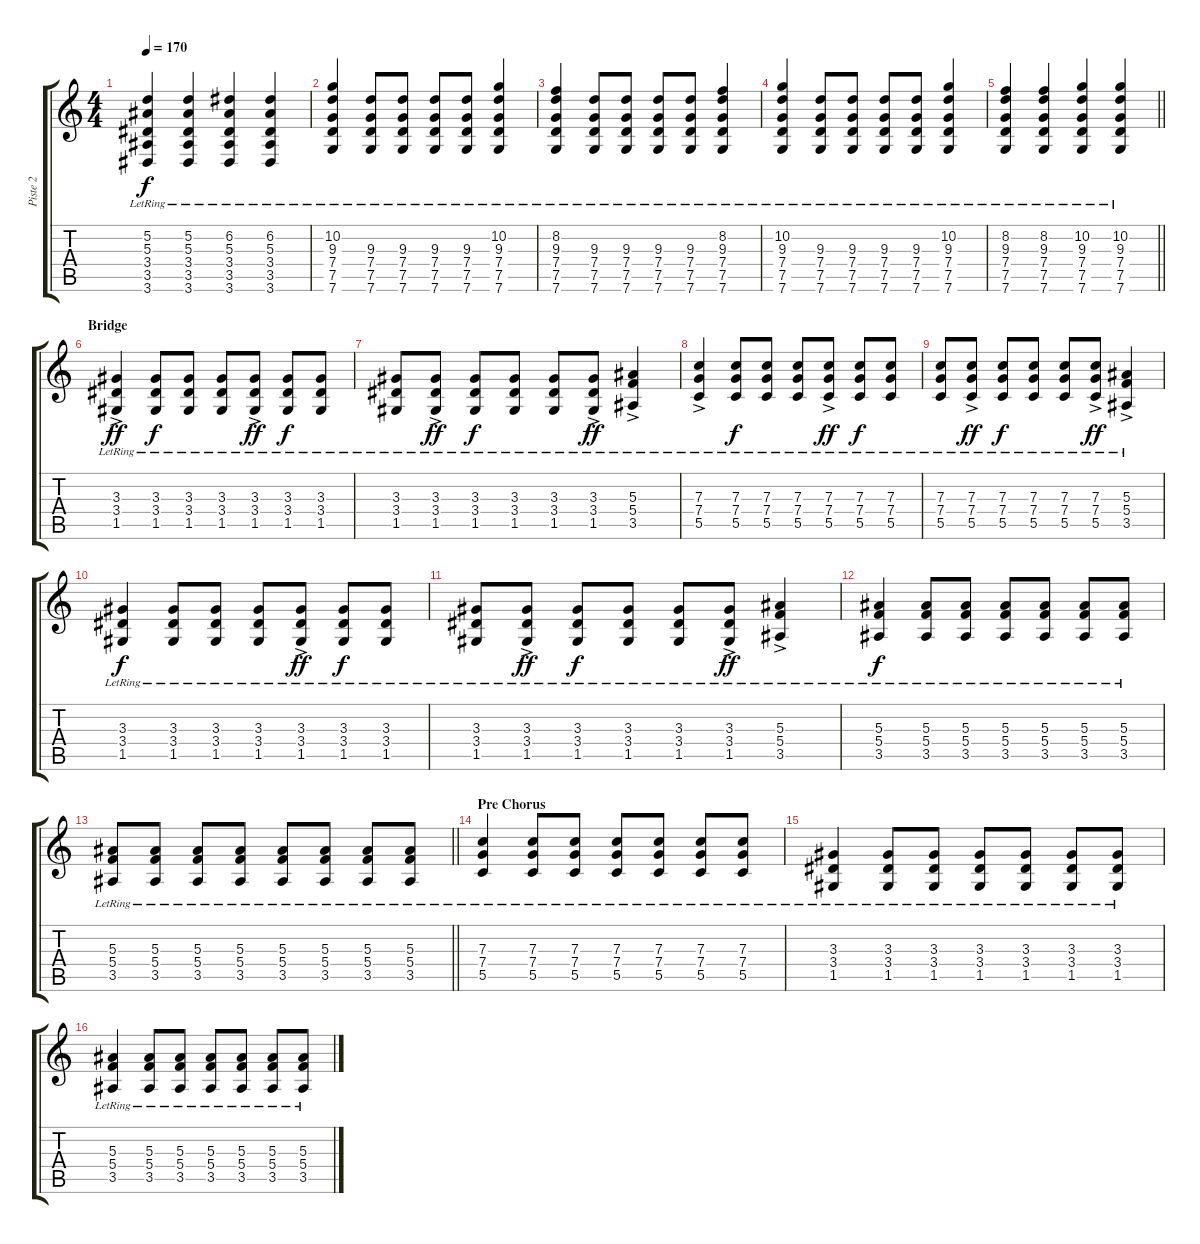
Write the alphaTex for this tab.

\track ("Piste 2" "Piste 2") {instrument acousticguitarsteel}
\staff {score tabs}
\tuning (D4 A3 F3 C3 G2 C2) {hide}
\ts (4 4)
\tempo 170
\clef g2
\ks c
(5.2{lr} 5.3{lr} 3.4{lr} 3.5{lr} 3.6{lr}).4{dy f} (5.2{lr} 5.3{lr} 3.4{lr} 3.5{lr} 3.6{lr}).4 (6.2{lr} 5.3{lr} 3.4{lr} 3.5{lr} 3.6{lr}).4 (6.2{lr} 5.3{lr} 3.4{lr} 3.5{lr} 3.6{lr}).4 |
(10.2{lr} 9.3{lr} 7.4{lr} 7.5{lr} 7.6{lr}).4 (9.3{lr} 7.4{lr} 7.5{lr} 7.6{lr}).8 (9.3{lr} 7.4{lr} 7.5{lr} 7.6{lr}).8 (9.3{lr} 7.4{lr} 7.5{lr} 7.6{lr}).8 (9.3{lr} 7.4{lr} 7.5{lr} 7.6{lr}).8 (10.2{lr} 9.3{lr} 7.4{lr} 7.5{lr} 7.6{lr}).4 |
(8.2{lr} 9.3{lr} 7.4{lr} 7.5{lr} 7.6{lr}).4 (9.3{lr} 7.4{lr} 7.5{lr} 7.6{lr}).8 (9.3{lr} 7.4{lr} 7.5{lr} 7.6{lr}).8 (9.3{lr} 7.4{lr} 7.5{lr} 7.6{lr}).8 (9.3{lr} 7.4{lr} 7.5{lr} 7.6{lr}).8 (8.2{lr} 9.3{lr} 7.4{lr} 7.5{lr} 7.6{lr}).4 |
(10.2{lr} 9.3{lr} 7.4{lr} 7.5{lr} 7.6{lr}).4 (9.3{lr} 7.4{lr} 7.5{lr} 7.6{lr}).8 (9.3{lr} 7.4{lr} 7.5{lr} 7.6{lr}).8 (9.3{lr} 7.4{lr} 7.5{lr} 7.6{lr}).8 (9.3{lr} 7.4{lr} 7.5{lr} 7.6{lr}).8 (10.2{lr} 9.3{lr} 7.4{lr} 7.5{lr} 7.6{lr}).4 |
\barLineRight lightlight
(8.2{lr} 9.3{lr} 7.4{lr} 7.5{lr} 7.6{lr}).4 (8.2{lr} 9.3{lr} 7.4{lr} 7.5{lr} 7.6{lr}).4 (10.2{lr} 9.3{lr} 7.4{lr} 7.5{lr} 7.6{lr}).4 (10.2{lr} 9.3{lr} 7.4{lr} 7.5{lr} 7.6{lr}).4 |
\section ("" "Bridge")
(3.3{ac lr} 3.4{lr} 1.5{lr}).4{dy ff} (3.3{lr} 3.4{lr} 1.5{lr}).8{dy f} (3.3{lr} 3.4{lr} 1.5{lr}).8 (3.3{lr} 3.4{lr} 1.5{lr}).8 (3.3{ac lr} 3.4{lr} 1.5{lr}).8{dy ff} (3.3{lr} 3.4{lr} 1.5{lr}).8{dy f} (3.3{lr} 3.4{lr} 1.5{lr}).8 |
(3.3{lr} 3.4{lr} 1.5{lr}).8 (3.3{ac lr} 3.4{lr} 1.5{lr}).8{dy ff} (3.3{lr} 3.4{lr} 1.5{lr}).8{dy f} (3.3{lr} 3.4{lr} 1.5{lr}).8 (3.3{lr} 3.4{lr} 1.5{lr}).8 (3.3{ac lr} 3.4{lr} 1.5{lr}).8{dy ff} (5.3{ac lr} 5.4{lr} 3.5{lr}).4 |
(7.3{ac lr} 7.4{lr} 5.5{lr}).4 (7.3{lr} 7.4{lr} 5.5{lr}).8{dy f} (7.3{lr} 7.4{lr} 5.5{lr}).8 (7.3{lr} 7.4{lr} 5.5{lr}).8 (7.3{ac lr} 7.4{lr} 5.5{lr}).8{dy ff} (7.3{lr} 7.4{lr} 5.5{lr}).8{dy f} (7.3{lr} 7.4{lr} 5.5{lr}).8 |
(7.3 7.4 5.5{lr}).8 (7.3{ac lr} 7.4{lr} 5.5{lr}).8{dy ff} (7.3{lr} 7.4{lr} 5.5{lr}).8{dy f} (7.3{lr} 7.4{lr} 5.5{lr}).8 (7.3{lr} 7.4{lr} 5.5{lr}).8 (7.3{ac lr} 7.4 5.5).8{dy ff} (5.3 5.4 3.5{ac lr}).4 |
(3.3{lr} 3.4{lr} 1.5{lr}).4{dy f} (3.3{lr} 3.4{lr} 1.5{lr}).8 (3.3{lr} 3.4{lr} 1.5{lr}).8 (3.3{lr} 3.4{lr} 1.5{lr}).8 (3.3{ac lr} 3.4{lr} 1.5{lr}).8{dy ff} (3.3{lr} 3.4{lr} 1.5{lr}).8{dy f} (3.3{lr} 3.4{lr} 1.5{lr}).8 |
(3.3{lr} 3.4{lr} 1.5{lr}).8 (3.3{ac lr} 3.4{lr} 1.5{lr}).8{dy ff} (3.3{lr} 3.4{lr} 1.5{lr}).8{dy f} (3.3{lr} 3.4{lr} 1.5{lr}).8 (3.3{lr} 3.4{lr} 1.5{lr}).8 (3.3{ac lr} 3.4{lr} 1.5{lr}).8{dy ff} (5.3{ac lr} 5.4{lr} 3.5{lr}).4 |
(5.3{lr} 5.4{lr} 3.5{lr}).4{dy f} (5.3{lr} 5.4{lr} 3.5{lr}).8 (5.3{lr} 5.4{lr} 3.5{lr}).8 (5.3{lr} 5.4{lr} 3.5{lr}).8 (5.3{lr} 5.4{lr} 3.5{lr}).8 (5.3{lr} 5.4{lr} 3.5{lr}).8 (5.3{lr} 5.4{lr} 3.5{lr}).8 |
\barLineRight lightlight
(5.3{lr} 5.4{lr} 3.5{lr}).8 (5.3{lr} 5.4{lr} 3.5{lr}).8 (5.3{lr} 5.4{lr} 3.5{lr}).8 (5.3{lr} 5.4{lr} 3.5{lr}).8 (5.3{lr} 5.4{lr} 3.5{lr}).8 (5.3{lr} 5.4{lr} 3.5{lr}).8 (5.3{lr} 5.4{lr} 3.5{lr}).8 (5.3{lr} 5.4{lr} 3.5{lr}).8 |
\section ("" "Pre Chorus")
(7.3{lr} 7.4{lr} 5.5{lr}).4 (7.3{lr} 7.4{lr} 5.5{lr}).8 (7.3{lr} 7.4{lr} 5.5{lr}).8 (7.3{lr} 7.4{lr} 5.5{lr}).8 (7.3{lr} 7.4{lr} 5.5{lr}).8 (7.3{lr} 7.4{lr} 5.5{lr}).8 (7.3{lr} 7.4{lr} 5.5{lr}).8 |
(3.3{lr} 3.4{lr} 1.5{lr}).4 (3.3{lr} 3.4{lr} 1.5{lr}).8 (3.3{lr} 3.4{lr} 1.5{lr}).8 (3.3{lr} 3.4{lr} 1.5{lr}).8 (3.3{lr} 3.4{lr} 1.5{lr}).8 (3.3{lr} 3.4{lr} 1.5{lr}).8 (3.3{lr} 3.4{lr} 1.5{lr}).8 |
(5.3{lr} 5.4{lr} 3.5{lr}).4 (5.3{lr} 5.4{lr} 3.5{lr}).8 (5.3{lr} 5.4{lr} 3.5{lr}).8 (5.3{lr} 5.4{lr} 3.5{lr}).8 (5.3{lr} 5.4{lr} 3.5{lr}).8 (5.3{lr} 5.4{lr} 3.5{lr}).8 (5.3{lr} 5.4{lr} 3.5{lr}).8
